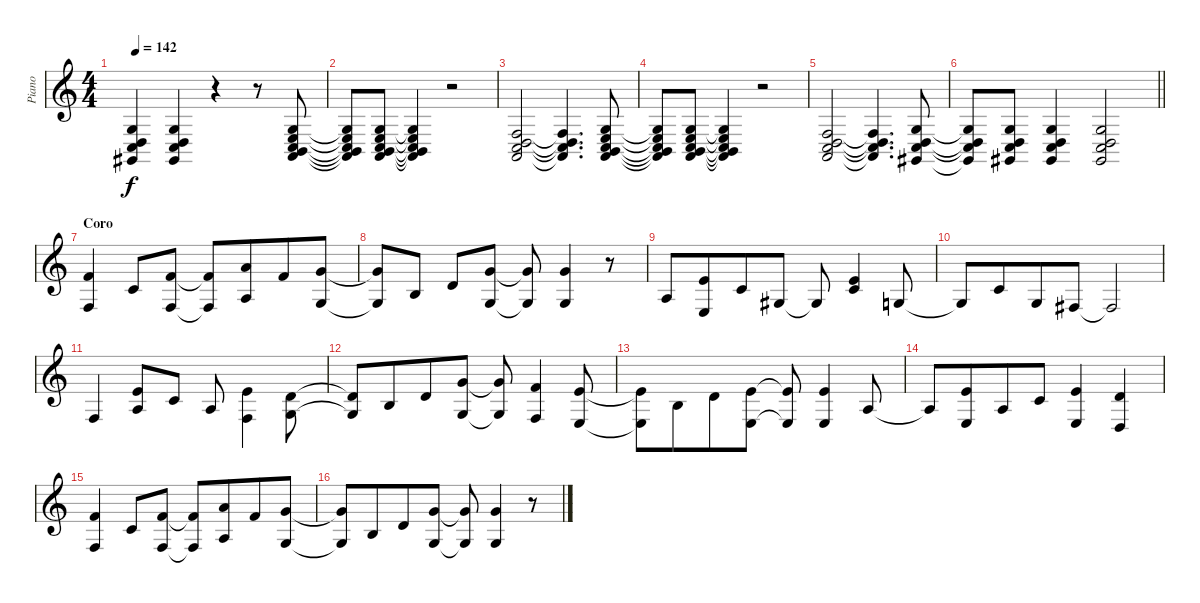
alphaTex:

\track ("Piano" "Piano") {instrument brightacousticpiano}
\staff {score}
\tuning (E4 B3 G3 D3 A2 E2 B1) {hide}
\ts (4 4)
\tempo 142
\clef g2
\ks c
(0.3 0.4 3.5 4.6).4{dy f} (0.3 0.4 3.5 4.6).4 r.4 r.8 (0.3 2.4 3.5 7.6 10.7).8 |
(0.3{t} 2.4{t} 3.5{t} 7.6{t} 10.7{t}).8 (0.3 2.4 3.5 7.6 10.7).8 (0.3{t} 2.4{t} 3.5{t} 7.6{t} 10.7{t}).4 r.2 |
(3.4 5.5 8.6 10.7).2 (3.4{t} 5.5{t} 8.6{t} 10.7{t}).4{d} (0.3 2.4 3.5 7.6 10.7).8 |
(0.3{t} 2.4{t} 3.5{t} 7.6{t} 10.7{t}).8 (0.3 2.4 3.5 7.6 10.7).8 (0.3{t} 2.4{t} 3.5{t} 7.6{t} 10.7{t}).4 r.2 |
(3.4 5.5 8.6 10.7).2 (3.4{t} 5.5{t} 8.6{t} 10.7{t}).4{d} (0.3 0.4 3.5 4.6).8 |
\barLineRight lightlight
(0.3{t} 0.4{t} 3.5{t} 4.6{t}).8 (0.3 0.4 3.5 4.6).8 (0.3 0.4 3.5 4.6).4 (0.3 0.4 3.5 4.6).2 |
\section ("" "Coro")
(1.1 3.4).4 1.2.8 (1.1 3.4).8 (1.1{t} 3.4{t}).8 (5.1 2.3).8{beam merge} 1.1.8 (3.1 0.3).8 |
(3.1{t} 0.3{t}).8 0.2.8 3.2.8 (3.1 0.3).8 (3.1{t} 0.3{t}).8 (3.1 0.3).4 r.8 |
2.3.8 (0.1 2.4).8{beam merge} 1.2.8 1.3.8 1.3{t}.8 (0.1 1.2).4 0.3.8 |
0.3{t}.8 1.2.8{beam merge} 0.3.8 4.4.8 4.4{t}.2 |
3.4.4 (0.1 2.3).8 1.2.8 2.3.8 (0.1 3.4).4{beam Down} (3.2 0.3).8{beam Down} |
(3.2{t} 0.3{t}).8 0.2.8{beam merge} 3.2.8 (3.1 0.3).8 (3.1{t} 0.3{t}).8 (1.1 3.4).4 (0.1 2.4).8 |
(0.1{t} 2.4{t}).8{beam Down} 0.2.8{beam Down beam merge} 3.2.8{beam Down} (0.1 2.4).8{beam Down} (0.1{t} 2.4{t}).8 (0.1 2.4).4 2.3.8 |
2.3{t}.8 (0.1 2.4).8{beam merge} 2.3.8 1.2.8 (0.1 2.4).4 (3.2 0.4).4 |
(1.1 3.4).4 1.2.8 (1.1 3.4).8 (1.1{t} 3.4{t}).8 (5.1 2.3).8{beam merge} 1.1.8 (3.1 0.3).8 |
(3.1{t} 0.3{t}).8 0.2.8{beam merge} 3.2.8 (3.1 0.3).8 (3.1{t} 0.3{t}).8 (3.1 0.3).4 r.8
